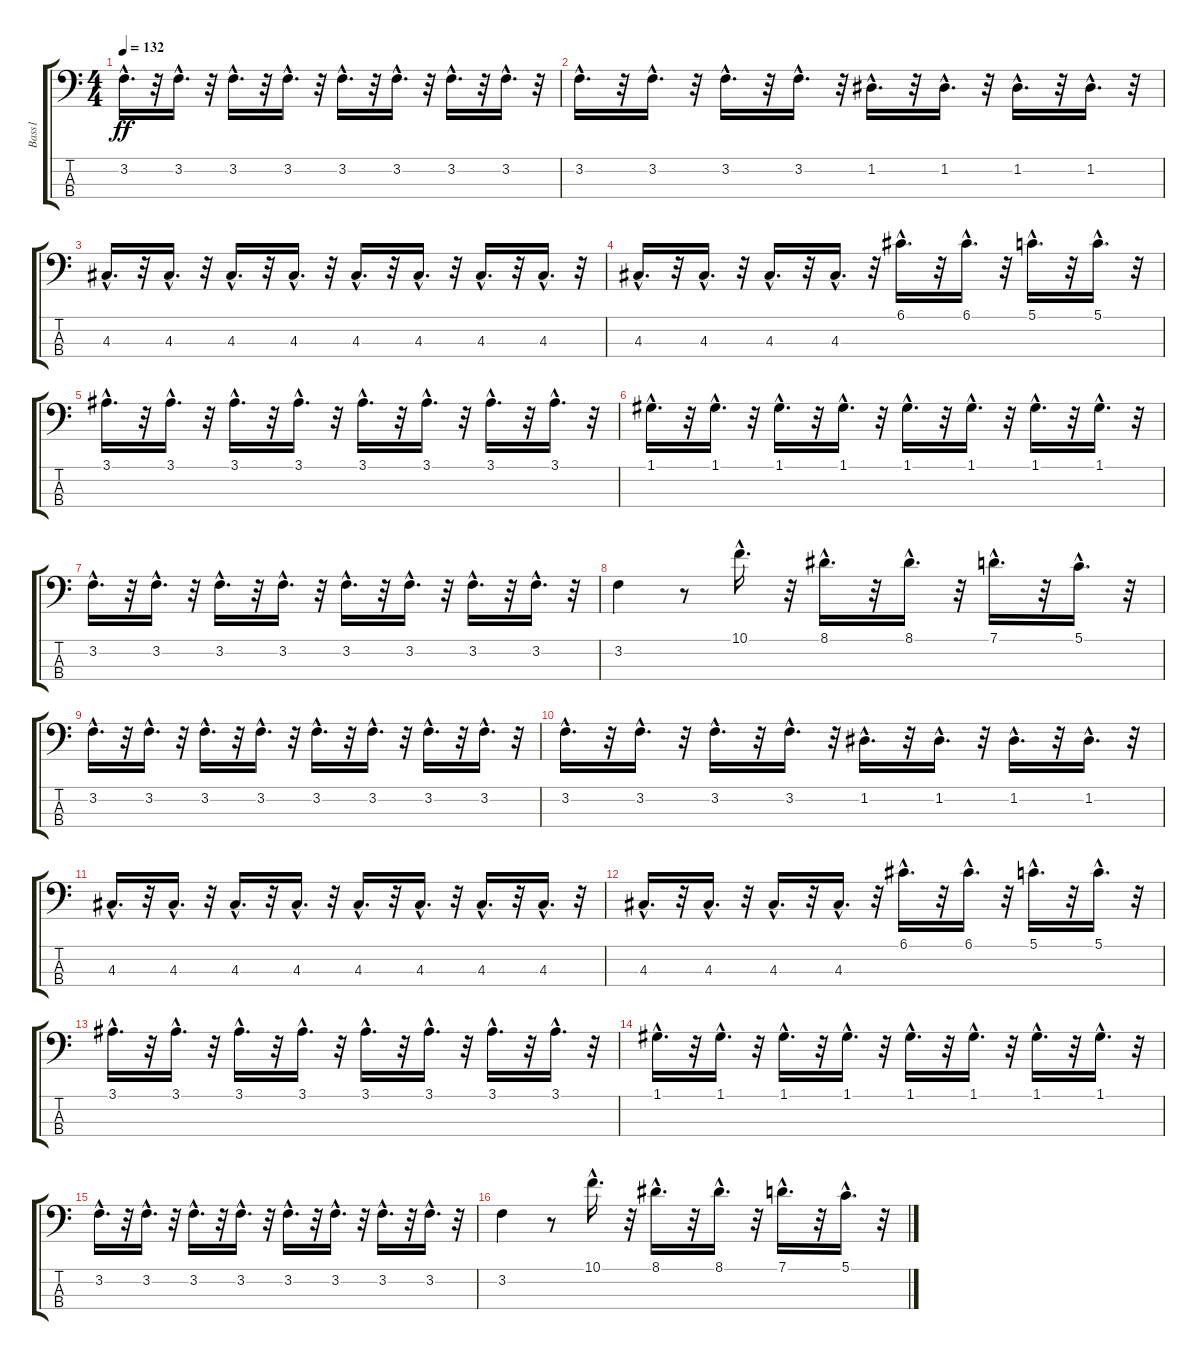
\track ("Bass1" "Bass1") {instrument synthbass1}
\staff {score tabs}
\tuning (G2 D2 A1 E1) {hide}
\ts (4 4)
\tempo 132
\clef f4
\ks c
3.2{hac}.16{d dy ff} r.32 3.2{hac}.16{d} r.32 3.2{hac}.16{d} r.32 3.2{hac}.16{d} r.32 3.2{hac}.16{d} r.32 3.2{hac}.16{d} r.32 3.2{hac}.16{d} r.32 3.2{hac}.16{d} r.32 |
3.2{hac}.16{d} r.32 3.2{hac}.16{d} r.32 3.2{hac}.16{d} r.32 3.2{hac}.16{d} r.32 1.2{hac}.16{d} r.32 1.2{hac}.16{d} r.32 1.2{hac}.16{d} r.32 1.2{hac}.16{d} r.32 |
4.3{hac}.16{d} r.32 4.3{hac}.16{d} r.32 4.3{hac}.16{d} r.32 4.3{hac}.16{d} r.32 4.3{hac}.16{d} r.32 4.3{hac}.16{d} r.32 4.3{hac}.16{d} r.32 4.3{hac}.16{d} r.32 |
4.3{hac}.16{d} r.32 4.3{hac}.16{d} r.32 4.3{hac}.16{d} r.32 4.3{hac}.16{d} r.32 6.1{hac}.16{d} r.32 6.1{hac}.16{d} r.32 5.1{hac}.16{d} r.32 5.1{hac}.16{d} r.32 |
3.1{hac}.16{d} r.32 3.1{hac}.16{d} r.32 3.1{hac}.16{d} r.32 3.1{hac}.16{d} r.32 3.1{hac}.16{d} r.32 3.1{hac}.16{d} r.32 3.1{hac}.16{d} r.32 3.1{hac}.16{d} r.32 |
1.1{hac}.16{d} r.32 1.1{hac}.16{d} r.32 1.1{hac}.16{d} r.32 1.1{hac}.16{d} r.32 1.1{hac}.16{d} r.32 1.1{hac}.16{d} r.32 1.1{hac}.16{d} r.32 1.1{hac}.16{d} r.32 |
3.2{hac}.16{d} r.32 3.2{hac}.16{d} r.32 3.2{hac}.16{d} r.32 3.2{hac}.16{d} r.32 3.2{hac}.16{d} r.32 3.2{hac}.16{d} r.32 3.2{hac}.16{d} r.32 3.2{hac}.16{d} r.32 |
3.2.4 r.8 10.1{hac}.16{d} r.32 8.1{hac}.16{d} r.32 8.1{hac}.16{d} r.32 7.1{hac}.16{d} r.32 5.1{hac}.16{d} r.32 |
3.2{hac}.16{d} r.32 3.2{hac}.16{d} r.32 3.2{hac}.16{d} r.32 3.2{hac}.16{d} r.32 3.2{hac}.16{d} r.32 3.2{hac}.16{d} r.32 3.2{hac}.16{d} r.32 3.2{hac}.16{d} r.32 |
3.2{hac}.16{d} r.32 3.2{hac}.16{d} r.32 3.2{hac}.16{d} r.32 3.2{hac}.16{d} r.32 1.2{hac}.16{d} r.32 1.2{hac}.16{d} r.32 1.2{hac}.16{d} r.32 1.2{hac}.16{d} r.32 |
4.3{hac}.16{d} r.32 4.3{hac}.16{d} r.32 4.3{hac}.16{d} r.32 4.3{hac}.16{d} r.32 4.3{hac}.16{d} r.32 4.3{hac}.16{d} r.32 4.3{hac}.16{d} r.32 4.3{hac}.16{d} r.32 |
4.3{hac}.16{d} r.32 4.3{hac}.16{d} r.32 4.3{hac}.16{d} r.32 4.3{hac}.16{d} r.32 6.1{hac}.16{d} r.32 6.1{hac}.16{d} r.32 5.1{hac}.16{d} r.32 5.1{hac}.16{d} r.32 |
3.1{hac}.16{d} r.32 3.1{hac}.16{d} r.32 3.1{hac}.16{d} r.32 3.1{hac}.16{d} r.32 3.1{hac}.16{d} r.32 3.1{hac}.16{d} r.32 3.1{hac}.16{d} r.32 3.1{hac}.16{d} r.32 |
1.1{hac}.16{d} r.32 1.1{hac}.16{d} r.32 1.1{hac}.16{d} r.32 1.1{hac}.16{d} r.32 1.1{hac}.16{d} r.32 1.1{hac}.16{d} r.32 1.1{hac}.16{d} r.32 1.1{hac}.16{d} r.32 |
3.2{hac}.16{d} r.32 3.2{hac}.16{d} r.32 3.2{hac}.16{d} r.32 3.2{hac}.16{d} r.32 3.2{hac}.16{d} r.32 3.2{hac}.16{d} r.32 3.2{hac}.16{d} r.32 3.2{hac}.16{d} r.32 |
3.2.4 r.8 10.1{hac}.16{d} r.32 8.1{hac}.16{d} r.32 8.1{hac}.16{d} r.32 7.1{hac}.16{d} r.32 5.1{hac}.16{d} r.32
